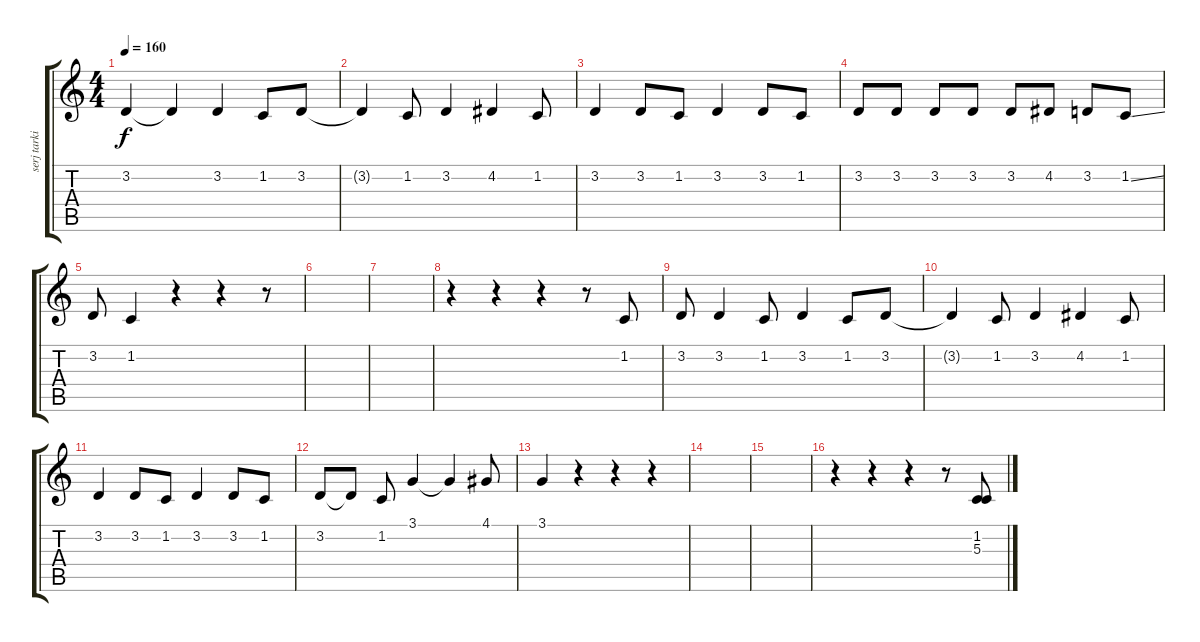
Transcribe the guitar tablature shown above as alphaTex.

\track ("serj tarkian & daron malakian" "serj tarki") {instrument tenorsax}
\staff {score tabs}
\tuning (E4 B3 G3 D3 A2 E2) {hide}
\ts (4 4)
\tempo 160
\clef g2
\ks c
3.2.4{dy f} 3.2{t}.4 3.2.4 1.2.8 3.2.8 |
3.2{t}.4 1.2.8 3.2.4 4.2.4 1.2.8 |
3.2.4 3.2.8 1.2.8 3.2.4 3.2.8 1.2.8 |
3.2.8 3.2.8 3.2.8 3.2.8 3.2.8 4.2.8 3.2.8 1.2{ss}.8 |
3.2.8 1.2.4 r.4 r.4 r.8 |
|
|
r.4 r.4 r.4 r.8 1.2.8 |
3.2.8 3.2.4 1.2.8 3.2.4 1.2.8 3.2.8 |
3.2{t}.4 1.2.8 3.2.4 4.2.4 1.2.8 |
3.2.4 3.2.8 1.2.8 3.2.4 3.2.8 1.2.8 |
3.2.8 3.2{t}.8 1.2.8 3.1.4 3.1{t}.4 4.1.8 |
3.1.4 r.4 r.4 r.4 |
|
|
r.4 r.4 r.4 r.8 (1.2 5.3).8
